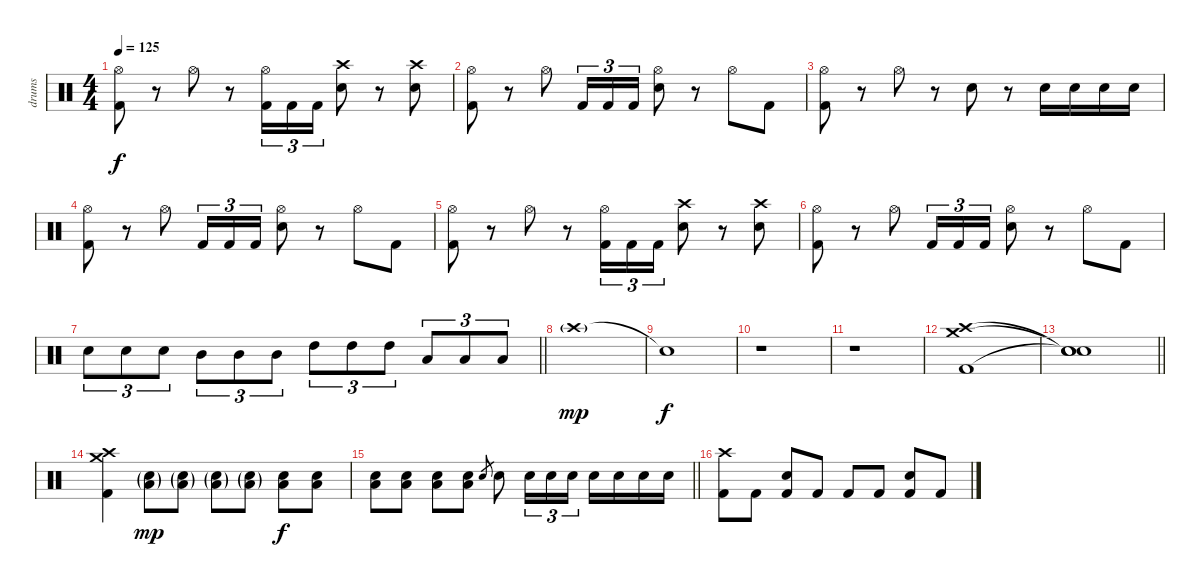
\track ("drums" "drums") {instrument percussion}
\staff {score}
\articulation defaults
\ts (4 4)
\tempo 125
\clef neutral
\ks c
("Hi-Hat (open)" "Kick (hit) 2").8{dy f} r.8 "Hi-Hat (open)".8 r.8 ("Hi-Hat (open)" "Kick (hit) 2").16{tu (3 2)} "Kick (hit) 2".16{tu (3 2)} "Kick (hit) 2".16{tu (3 2)} ("Crash high (hit)" "Snare (hit) 2").8 r.8 ("Crash high (hit)" "Snare (hit) 2").8 |
("Hi-Hat (open)" "Kick (hit) 2").8 r.8 "Hi-Hat (open)".8 "Kick (hit) 2".16{tu (3 2)} "Kick (hit) 2".16{tu (3 2)} "Kick (hit) 2".16{tu (3 2)} ("Hi-Hat (open)" "Snare (hit) 2").8 r.8 "Hi-Hat (open)".8 "Kick (hit) 2".8 |
("Hi-Hat (open)" "Kick (hit) 2").8 r.8 "Hi-Hat (open)".8 r.8 "Snare (hit) 2".8 r.8 "Snare (hit) 2".16 "Snare (hit) 2".16 "Snare (hit) 2".16 "Snare (hit) 2".16 |
("Hi-Hat (open)" "Kick (hit) 2").8 r.8 "Hi-Hat (open)".8 "Kick (hit) 2".16{tu (3 2)} "Kick (hit) 2".16{tu (3 2)} "Kick (hit) 2".16{tu (3 2)} ("Hi-Hat (open)" "Snare (hit) 2").8 r.8 "Hi-Hat (open)".8 "Kick (hit) 2".8 |
("Hi-Hat (open)" "Kick (hit) 2").8 r.8 "Hi-Hat (open)".8 r.8 ("Hi-Hat (open)" "Kick (hit) 2").16{tu (3 2)} "Kick (hit) 2".16{tu (3 2)} "Kick (hit) 2".16{tu (3 2)} ("Crash high (hit)" "Snare (hit) 2").8 r.8 ("Crash high (hit)" "Snare (hit) 2").8 |
("Hi-Hat (open)" "Kick (hit) 2").8 r.8 "Hi-Hat (open)".8 "Kick (hit) 2".16{tu (3 2)} "Kick (hit) 2".16{tu (3 2)} "Kick (hit) 2".16{tu (3 2)} ("Hi-Hat (open)" "Snare (hit) 2").8 r.8 "Hi-Hat (open)".8 "Kick (hit) 2".8 |
\barLineRight lightlight "Snare (hit) 2".8{tu (3 2)} "Snare (hit) 2".8{tu (3 2)} "Snare (hit) 2".8{tu (3 2)} "Mid Tom (hit)".8{tu (3 2)} "Mid Tom (hit)".8{tu (3 2)} "Mid Tom (hit)".8{tu (3 2)} "High Tom (hit)".8{tu (3 2)} "High Tom (hit)".8{tu (3 2)} "High Tom (hit)".8{tu (3 2)} "Low Tom (hit)".8{tu (3 2)} "Low Tom (hit)".8{tu (3 2)} "Low Tom (hit)".8{tu (3 2)}
|
"Crash high (hit)"{g}.1{dy mp} |
"Snare (hit)"{t}.1{dy f} |
r.1 |
r.1 |
("Crash high (hit)" "Crash medium (hit)" "Kick (hit) 2").1 |
\barLineRight lightlight
("Snare (hit)"{t} "Snare (hit)"{t} "Snare (hit)"{t}).1 |
("Crash high (hit)" "Crash medium (hit)" "Kick (hit) 2").4 ("Low Tom (hit)"{g} "Snare (hit) 2"{g}).8{dy mp} ("Low Tom (hit)"{g} "Snare (hit) 2"{g}).8 ("Low Tom (hit)"{g} "Snare (hit) 2"{g}).8 ("Low Tom (hit)"{g} "Snare (hit) 2"{g}).8 ("Low Tom (hit)" "Snare (hit) 2").8{dy f} ("Low Tom (hit)" "Snare (hit) 2").8 |
\barLineRight lightlight
("Low Tom (hit)" "Snare (hit) 2").8 ("Low Tom (hit)" "Snare (hit) 2").8 ("Low Tom (hit)" "Snare (hit) 2").8 ("Low Tom (hit)" "Snare (hit) 2").8 "Snare (hit) 2".8{gr} "Snare (hit) 2".8 "Snare (hit) 2".16{tu (3 2)} "Snare (hit) 2".16{tu (3 2)} "Snare (hit) 2".16{tu (3 2)} "Snare (hit) 2".16 "Snare (hit) 2".16 "Snare (hit) 2".16 "Snare (hit) 2".16 |
("Crash high (hit)" "Kick (hit) 2").8 "Kick (hit) 2".8 ("Snare (hit) 2" "Kick (hit) 2").8 "Kick (hit) 2".8 "Kick (hit) 2".8 "Kick (hit) 2".8 ("Snare (hit) 2" "Kick (hit) 2").8 "Kick (hit) 2".8
